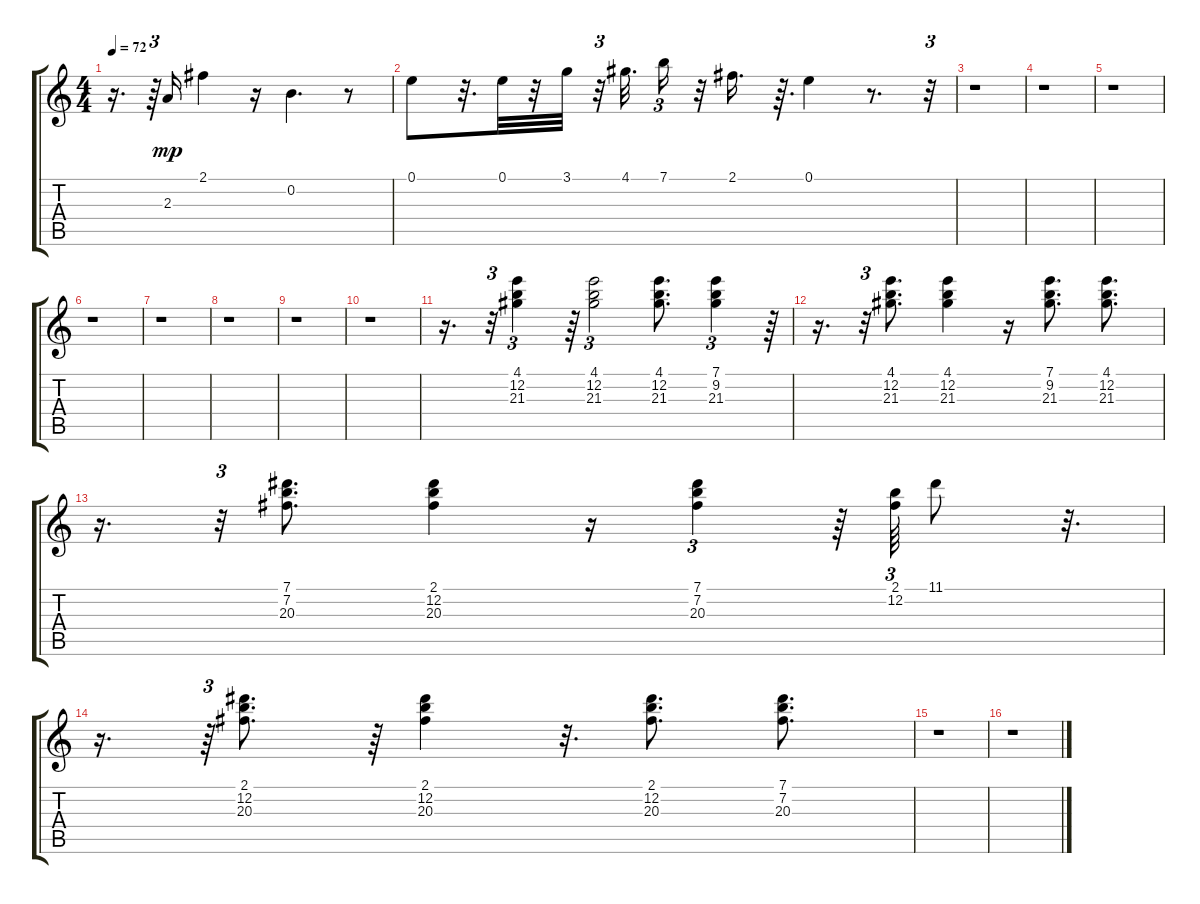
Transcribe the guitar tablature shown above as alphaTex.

\track "" {instrument acousticguitarsteel}
\staff {score tabs}
\tuning (E4 B3 G3 D3 A2 E2) {hide}
\ts (4 4)
\tempo 72
\clef g2
\ks c
r.16{d dy mp} r.64{tu (3 2)} 2.3.16 2.1.4 r.16 0.2.4{d} r.8 |
0.1.8 r.32{d} 0.1.32 r.32 3.1.32 r.32{tu (3 2)} 4.1.32{d} 7.1.16{tu (3 2)} r.32 2.1.16{d} r.64{d} 0.1.4 r.8{d} r.32{tu (3 2)} |
r.1 |
r.1 |
r.1 |
r.1 |
r.1 |
r.1 |
r.1 |
r.1 |
r.16{d} r.32{tu (3 2)} (4.1 12.2 21.3).4{tu (3 2)} r.64 (4.1 12.2 21.3).2{tu (3 2)} (4.1 12.2 21.3).8{d} (7.1 9.2 21.3).4{tu (3 2)} r.64 |
r.16{d} r.32{tu (3 2)} (4.1 12.2 21.3).8{d} (4.1 12.2 21.3).4 r.16 (7.1 9.2 21.3).8{d} (4.1 12.2 21.3).8{d} |
r.16{d} r.32{tu (3 2)} (7.1 7.2 20.3).8{d} (2.1 12.2 20.3).4 r.16 (7.1 7.2 20.3).4{tu (3 2)} r.64 (2.1 12.2).64{tu (3 2)} 11.1.8 r.32{d} |
r.16{d} r.64{tu (3 2)} (2.1 12.2 20.3).8{d} r.64 (2.1 12.2 20.3).4 r.32{d} (2.1 12.2 20.3).8{d} (7.1 7.2 20.3).8{d} |
r.1 |
r.1
